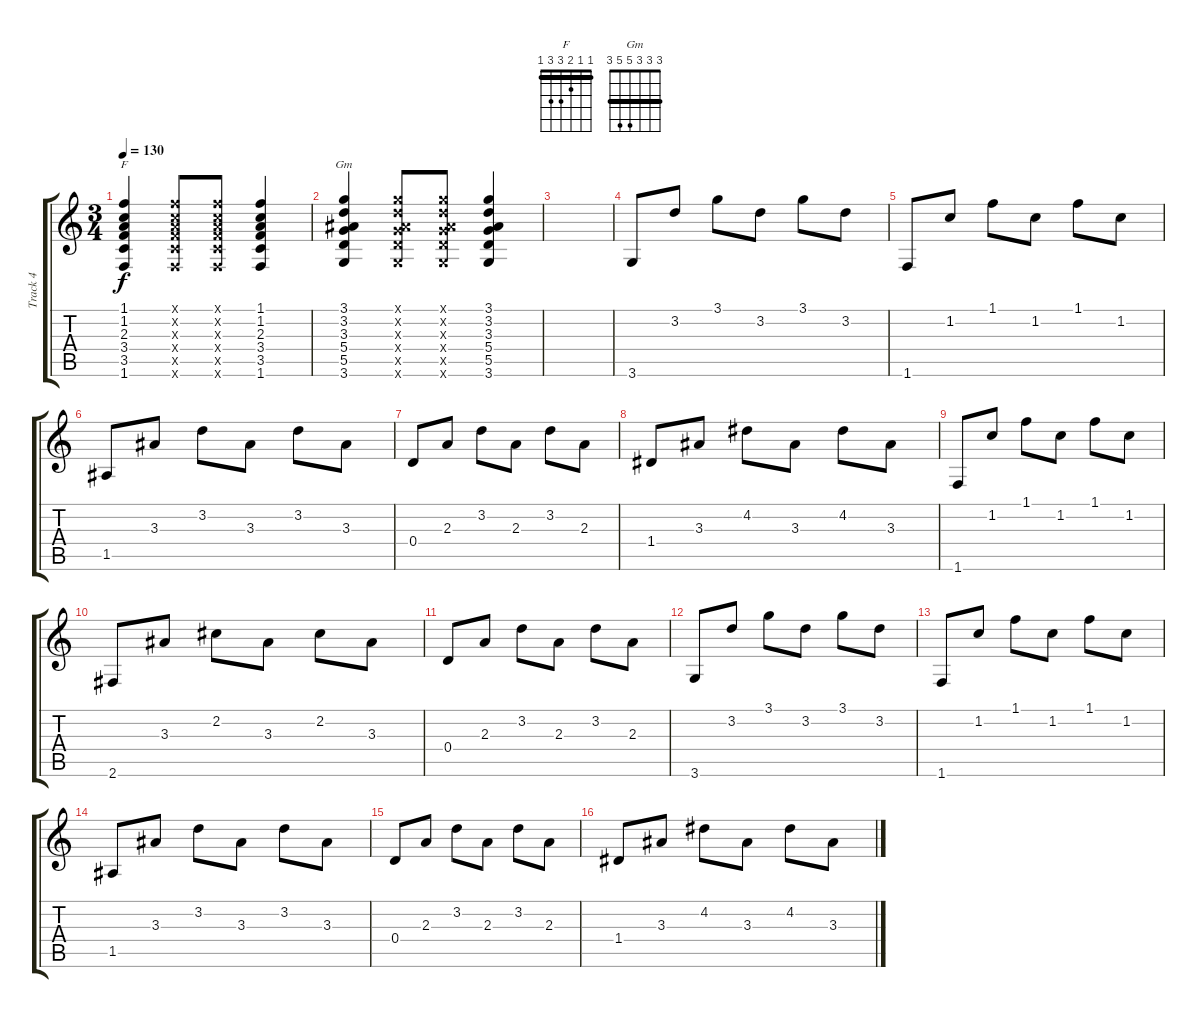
\track ("Track 4" "Track 4") {instrument acousticguitarsteel}
\staff {score tabs}
\tuning (E4 B3 G3 D3 A2 E2) {hide}
\chord ("F" 1 1 2 3 3 1) {barre 1}
\chord ("Gm" 3 3 3 5 5 3) {barre 3}
\ts (3 4)
\tempo 130
\clef g2
\ks c
(1.1 1.2 2.3 3.4 3.5 1.6).4{ch "F" dy f} (1.1{x} 1.2{x} 2.3{x} 3.4{x} 3.5{x} 1.6{x}).8 (1.1{x} 1.2{x} 2.3{x} 3.4{x} 3.5{x} 1.6{x}).8 (1.1 1.2 2.3 3.4 3.5 1.6).4 |
(3.1 3.2 3.3 5.4 5.5 3.6).4{ch "Gm"} (3.1{x} 3.2{x} 3.3{x} 5.4{x} 5.5{x} 3.6{x}).8 (3.1{x} 3.2{x} 3.3{x} 5.4{x} 5.5{x} 3.6{x}).8 (3.1 3.2 3.3 5.4 5.5 3.6).4 |
|
3.6.8 3.2.8 3.1.8 3.2.8 3.1.8 3.2.8 |
1.6.8 1.2.8 1.1.8 1.2.8 1.1.8 1.2.8 |
1.5.8 3.3.8 3.2.8 3.3.8 3.2.8 3.3.8 |
0.4.8 2.3.8 3.2.8 2.3.8 3.2.8 2.3.8 |
1.4.8 3.3.8 4.2.8 3.3.8 4.2.8 3.3.8 |
1.6.8 1.2.8 1.1.8 1.2.8 1.1.8 1.2.8 |
2.6.8 3.3.8 2.2.8 3.3.8 2.2.8 3.3.8 |
0.4.8 2.3.8 3.2.8 2.3.8 3.2.8 2.3.8 |
3.6.8 3.2.8 3.1.8 3.2.8 3.1.8 3.2.8 |
1.6.8 1.2.8 1.1.8 1.2.8 1.1.8 1.2.8 |
1.5.8 3.3.8 3.2.8 3.3.8 3.2.8 3.3.8 |
0.4.8 2.3.8 3.2.8 2.3.8 3.2.8 2.3.8 |
1.4.8 3.3.8 4.2.8 3.3.8 4.2.8 3.3.8
